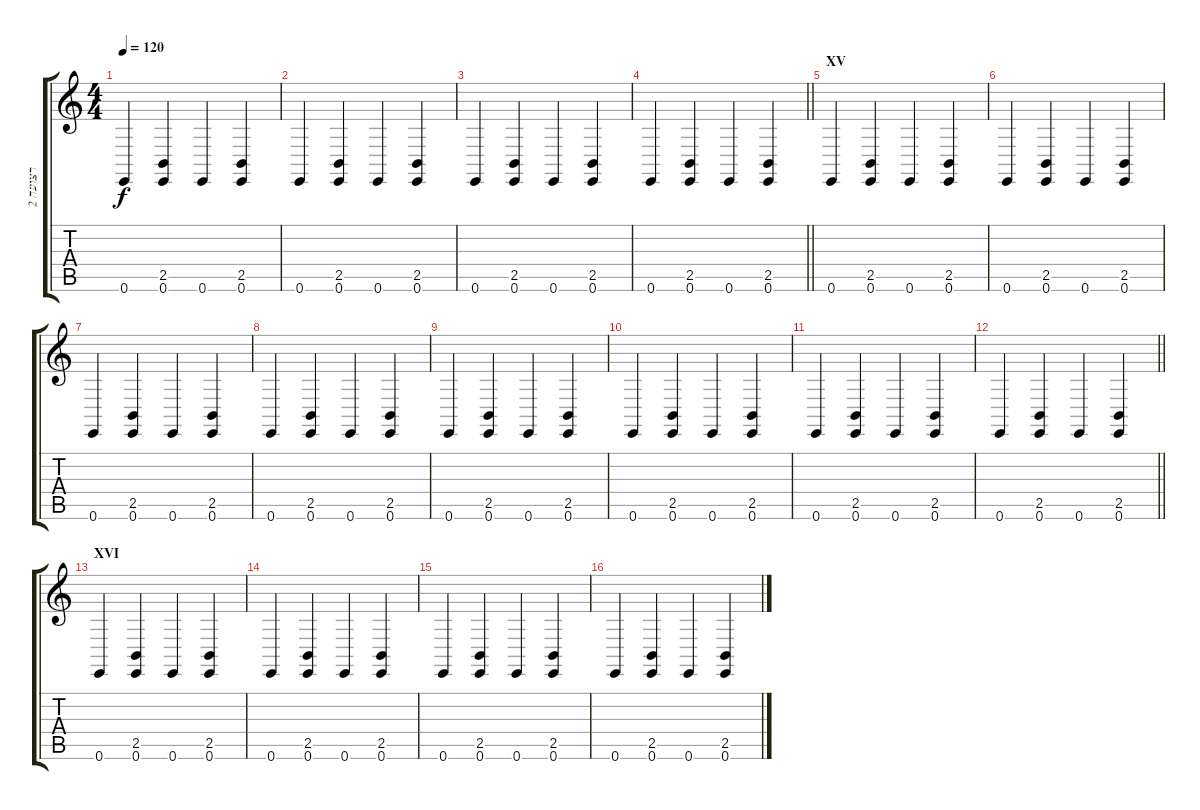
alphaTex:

\track ("רצועה 2" "רצועה 2") {instrument drawbarorgan}
\staff {score tabs}
\tuning (E4 B3 G3 D3 A2 E2) {hide}
\ts (4 4)
\tempo 120
\clef g2
\ks c
0.6.4{dy f instrument honkytonkpiano} (2.5 0.6).4 0.6.4 (2.5 0.6).4 |
0.6.4 (2.5 0.6).4 0.6.4 (2.5 0.6).4 |
0.6.4 (2.5 0.6).4 0.6.4 (2.5 0.6).4 |
\barLineRight lightlight
0.6.4 (2.5 0.6).4 0.6.4 (2.5 0.6).4 |
\section ("" "XV")
0.6.4{instrument honkytonkpiano} (2.5 0.6).4 0.6.4 (2.5 0.6).4 |
0.6.4 (2.5 0.6).4 0.6.4 (2.5 0.6).4 |
0.6.4 (2.5 0.6).4 0.6.4 (2.5 0.6).4 |
0.6.4 (2.5 0.6).4 0.6.4 (2.5 0.6).4 |
0.6.4{instrument honkytonkpiano} (2.5 0.6).4 0.6.4 (2.5 0.6).4 |
0.6.4 (2.5 0.6).4 0.6.4 (2.5 0.6).4 |
0.6.4 (2.5 0.6).4 0.6.4 (2.5 0.6).4 |
\barLineRight lightlight
0.6.4 (2.5 0.6).4 0.6.4 (2.5 0.6).4 |
\section ("" "XVI")
0.6.4{instrument honkytonkpiano} (2.5 0.6).4 0.6.4 (2.5 0.6).4 |
0.6.4 (2.5 0.6).4 0.6.4 (2.5 0.6).4 |
0.6.4 (2.5 0.6).4 0.6.4 (2.5 0.6).4 |
0.6.4 (2.5 0.6).4 0.6.4 (2.5 0.6).4
